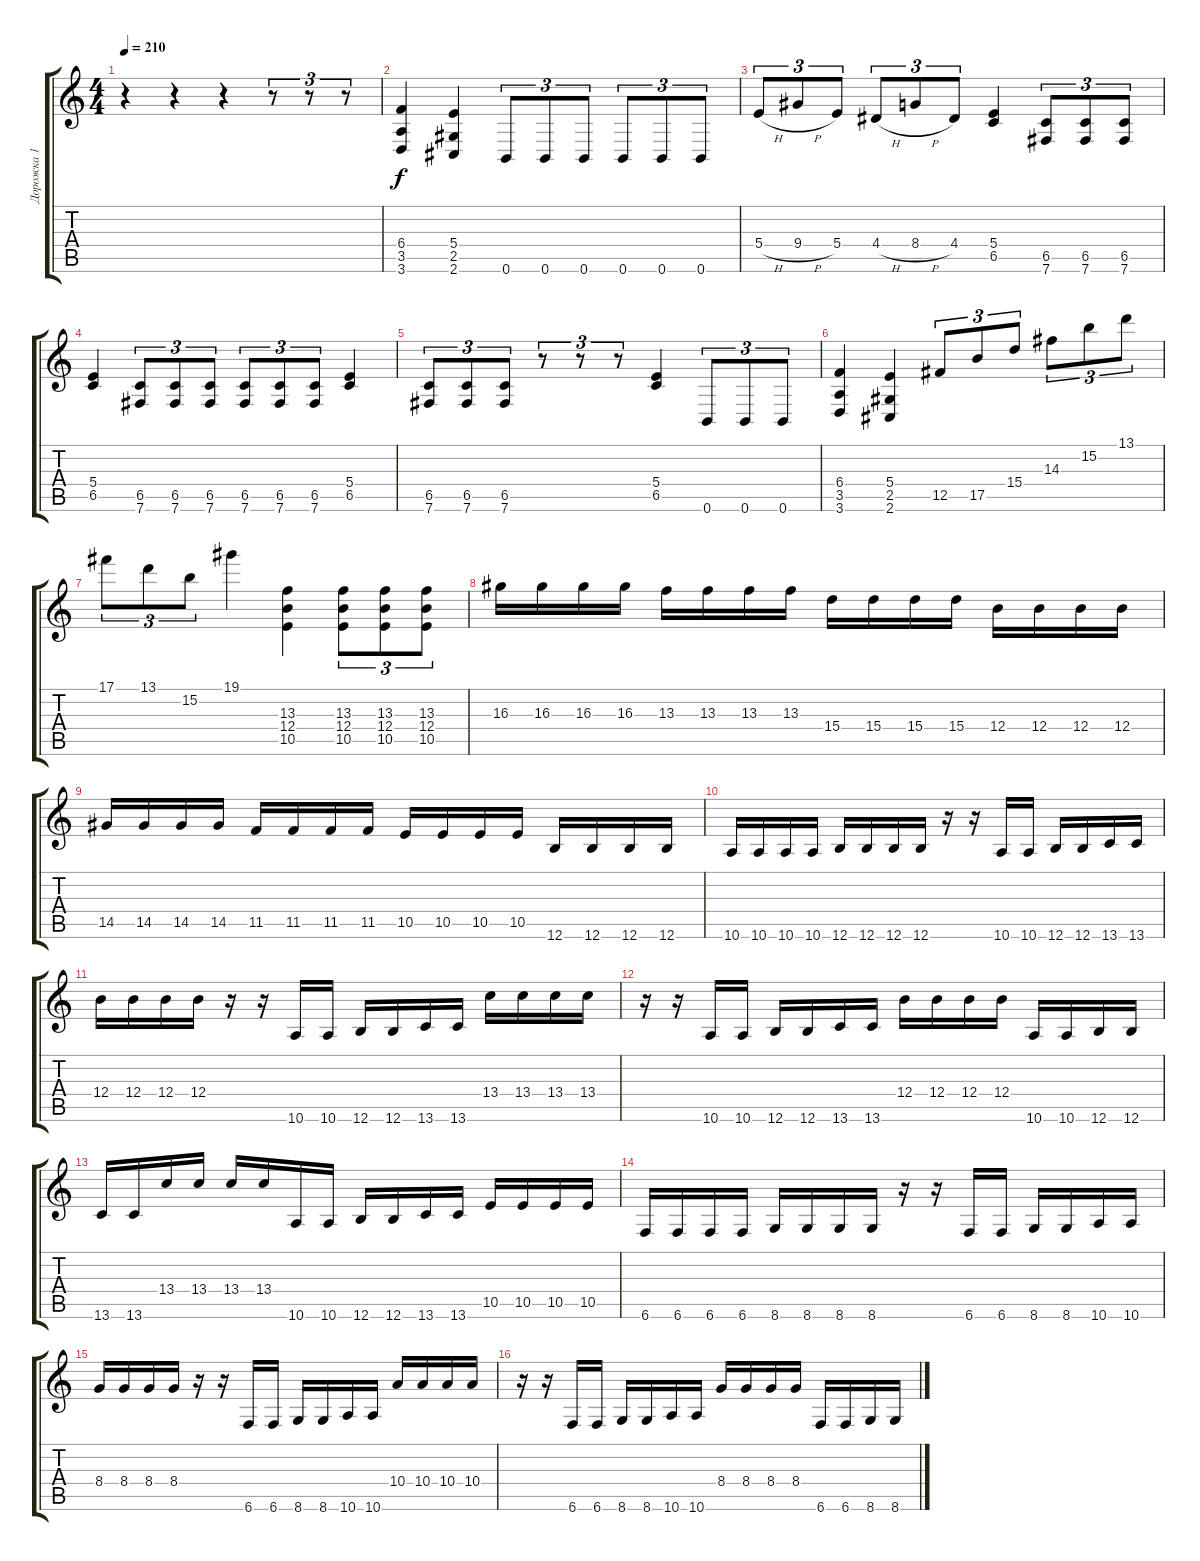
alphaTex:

\track ("Дорожка 1" "Дорожка 1") {instrument distortionguitar}
\staff {score tabs}
\tuning (Db4 Ab3 E3 B2 Gb2 B1) {hide}
\ts (4 4)
\tempo 210
\clef g2
\ks c
r.4{dy f instrument distortionguitar} r.4 r.4 r.8{tu (3 2)} r.8{tu (3 2)} r.8{tu (3 2)} |
(6.4 3.5 3.6).4 (5.4 2.5 2.6).4 0.6.8{tu (3 2)} 0.6.8{tu (3 2)} 0.6.8{tu (3 2)} 0.6.8{tu (3 2)} 0.6.8{tu (3 2)} 0.6.8{tu (3 2)} |
5.4{h}.8{tu (3 2)} 9.4{h}.8{tu (3 2)} 5.4.8{tu (3 2)} 4.4{h}.8{tu (3 2)} 8.4{h}.8{tu (3 2)} 4.4.8{tu (3 2)} (5.4 6.5).4 (6.5 7.6).8{tu (3 2)} (6.5 7.6).8{tu (3 2)} (6.5 7.6).8{tu (3 2)} |
(5.4 6.5).4 (6.5 7.6).8{tu (3 2)} (6.5 7.6).8{tu (3 2)} (6.5 7.6).8{tu (3 2)} (6.5 7.6).8{tu (3 2)} (6.5 7.6).8{tu (3 2)} (6.5 7.6).8{tu (3 2)} (5.4 6.5).4 |
(6.5 7.6).8{tu (3 2)} (6.5 7.6).8{tu (3 2)} (6.5 7.6).8{tu (3 2)} r.8{tu (3 2)} r.8{tu (3 2)} r.8{tu (3 2)} (5.4 6.5).4 0.6.8{tu (3 2)} 0.6.8{tu (3 2)} 0.6.8{tu (3 2)} |
(6.4 3.5 3.6).4 (5.4 2.5 2.6).4 12.5.8{tu (3 2)} 17.5.8{tu (3 2)} 15.4.8{tu (3 2)} 14.3.8{tu (3 2)} 15.2.8{tu (3 2)} 13.1.8{tu (3 2)} |
17.1.8{tu (3 2)} 13.1.8{tu (3 2)} 15.2.8{tu (3 2)} 19.1.4 (13.3 12.4 10.5).4 (13.3 12.4 10.5).8{tu (3 2)} (13.3 12.4 10.5).8{tu (3 2)} (13.3 12.4 10.5).8{tu (3 2)} |
16.3.16 16.3.16 16.3.16 16.3.16 13.3.16 13.3.16 13.3.16 13.3.16 15.4.16 15.4.16 15.4.16 15.4.16 12.4.16 12.4.16 12.4.16 12.4.16 |
14.5.16 14.5.16 14.5.16 14.5.16 11.5.16 11.5.16 11.5.16 11.5.16 10.5.16 10.5.16 10.5.16 10.5.16 12.6.16 12.6.16 12.6.16 12.6.16 |
10.6.16 10.6.16 10.6.16 10.6.16 12.6.16 12.6.16 12.6.16 12.6.16 r.16 r.16 10.6.16 10.6.16 12.6.16 12.6.16 13.6.16 13.6.16 |
12.4.16 12.4.16 12.4.16 12.4.16 r.16 r.16 10.6.16 10.6.16 12.6.16 12.6.16 13.6.16 13.6.16 13.4.16 13.4.16 13.4.16 13.4.16 |
r.16 r.16 10.6.16 10.6.16 12.6.16 12.6.16 13.6.16 13.6.16 12.4.16 12.4.16 12.4.16 12.4.16 10.6.16 10.6.16 12.6.16 12.6.16 |
13.6.16 13.6.16 13.4.16 13.4.16 13.4.16 13.4.16 10.6.16 10.6.16 12.6.16 12.6.16 13.6.16 13.6.16 10.5.16 10.5.16 10.5.16 10.5.16 |
6.6.16 6.6.16 6.6.16 6.6.16 8.6.16 8.6.16 8.6.16 8.6.16 r.16 r.16 6.6.16 6.6.16 8.6.16 8.6.16 10.6.16 10.6.16 |
8.4.16 8.4.16 8.4.16 8.4.16 r.16 r.16 6.6.16 6.6.16 8.6.16 8.6.16 10.6.16 10.6.16 10.4.16 10.4.16 10.4.16 10.4.16 |
r.16 r.16 6.6.16 6.6.16 8.6.16 8.6.16 10.6.16 10.6.16 8.4.16 8.4.16 8.4.16 8.4.16 6.6.16 6.6.16 8.6.16 8.6.16
